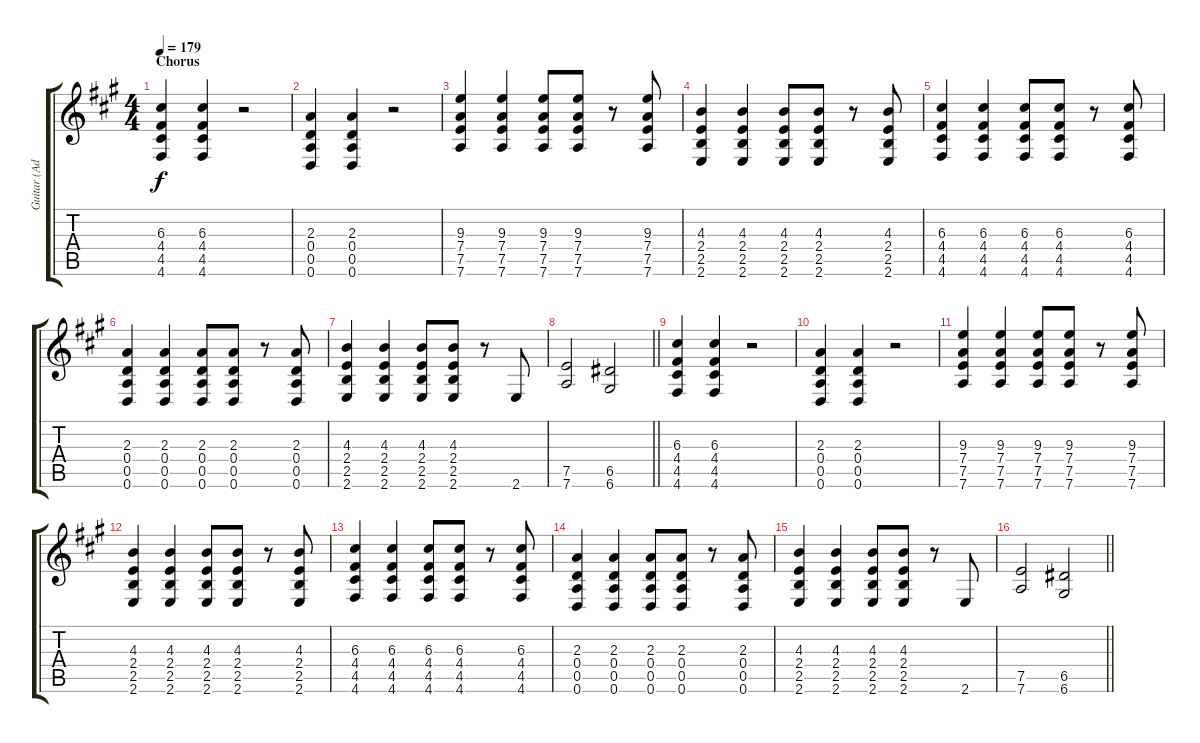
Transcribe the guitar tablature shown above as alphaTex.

\track ("Guitar (Adam Gontier)" "Guitar (Ad") {instrument acousticguitarnylon}
\staff {score tabs}
\tuning (E4 B3 G3 D3 A2 D2) {hide}
\ts (4 4)
\section ("" "Chorus")
\tempo 179
\clef g2
\ks f#minor
(6.3 4.4 4.5 4.6).4{dy f instrument distortionguitar} (6.3 4.4 4.5 4.6).4 r.2 |
(2.3 0.4 0.5 0.6).4 (2.3 0.4 0.5 0.6).4 r.2 |
(9.3 7.4 7.5 7.6).4 (9.3 7.4 7.5 7.6).4 (9.3 7.4 7.5 7.6).8 (9.3 7.4 7.5 7.6).8 r.8 (9.3 7.4 7.5 7.6).8 |
(4.3 2.4 2.5 2.6).4 (4.3 2.4 2.5 2.6).4 (4.3 2.4 2.5 2.6).8 (4.3 2.4 2.5 2.6).8 r.8 (4.3 2.4 2.5 2.6).8 |
(6.3 4.4 4.5 4.6).4 (6.3 4.4 4.5 4.6).4 (6.3 4.4 4.5 4.6).8 (6.3 4.4 4.5 4.6).8 r.8 (6.3 4.4 4.5 4.6).8 |
(2.3 0.4 0.5 0.6).4 (2.3 0.4 0.5 0.6).4 (2.3 0.4 0.5 0.6).8 (2.3 0.4 0.5 0.6).8 r.8 (2.3 0.4 0.5 0.6).8 |
(4.3 2.4 2.5 2.6).4 (4.3 2.4 2.5 2.6).4 (4.3 2.4 2.5 2.6).8 (4.3 2.4 2.5 2.6).8 r.8 2.6.8 |
\barLineRight lightlight
(7.5 7.6).2 (6.5 6.6).2 |
(6.3 4.4 4.5 4.6).4 (6.3 4.4 4.5 4.6).4 r.2 |
(2.3 0.4 0.5 0.6).4 (2.3 0.4 0.5 0.6).4 r.2 |
(9.3 7.4 7.5 7.6).4 (9.3 7.4 7.5 7.6).4 (9.3 7.4 7.5 7.6).8 (9.3 7.4 7.5 7.6).8 r.8 (9.3 7.4 7.5 7.6).8 |
(4.3 2.4 2.5 2.6).4 (4.3 2.4 2.5 2.6).4 (4.3 2.4 2.5 2.6).8 (4.3 2.4 2.5 2.6).8 r.8 (4.3 2.4 2.5 2.6).8 |
(6.3 4.4 4.5 4.6).4 (6.3 4.4 4.5 4.6).4 (6.3 4.4 4.5 4.6).8 (6.3 4.4 4.5 4.6).8 r.8 (6.3 4.4 4.5 4.6).8 |
(2.3 0.4 0.5 0.6).4 (2.3 0.4 0.5 0.6).4 (2.3 0.4 0.5 0.6).8 (2.3 0.4 0.5 0.6).8 r.8 (2.3 0.4 0.5 0.6).8 |
(4.3 2.4 2.5 2.6).4 (4.3 2.4 2.5 2.6).4 (4.3 2.4 2.5 2.6).8 (4.3 2.4 2.5 2.6).8 r.8 2.6.8 |
\barLineRight lightlight
(7.5 7.6).2 (6.5 6.6).2
